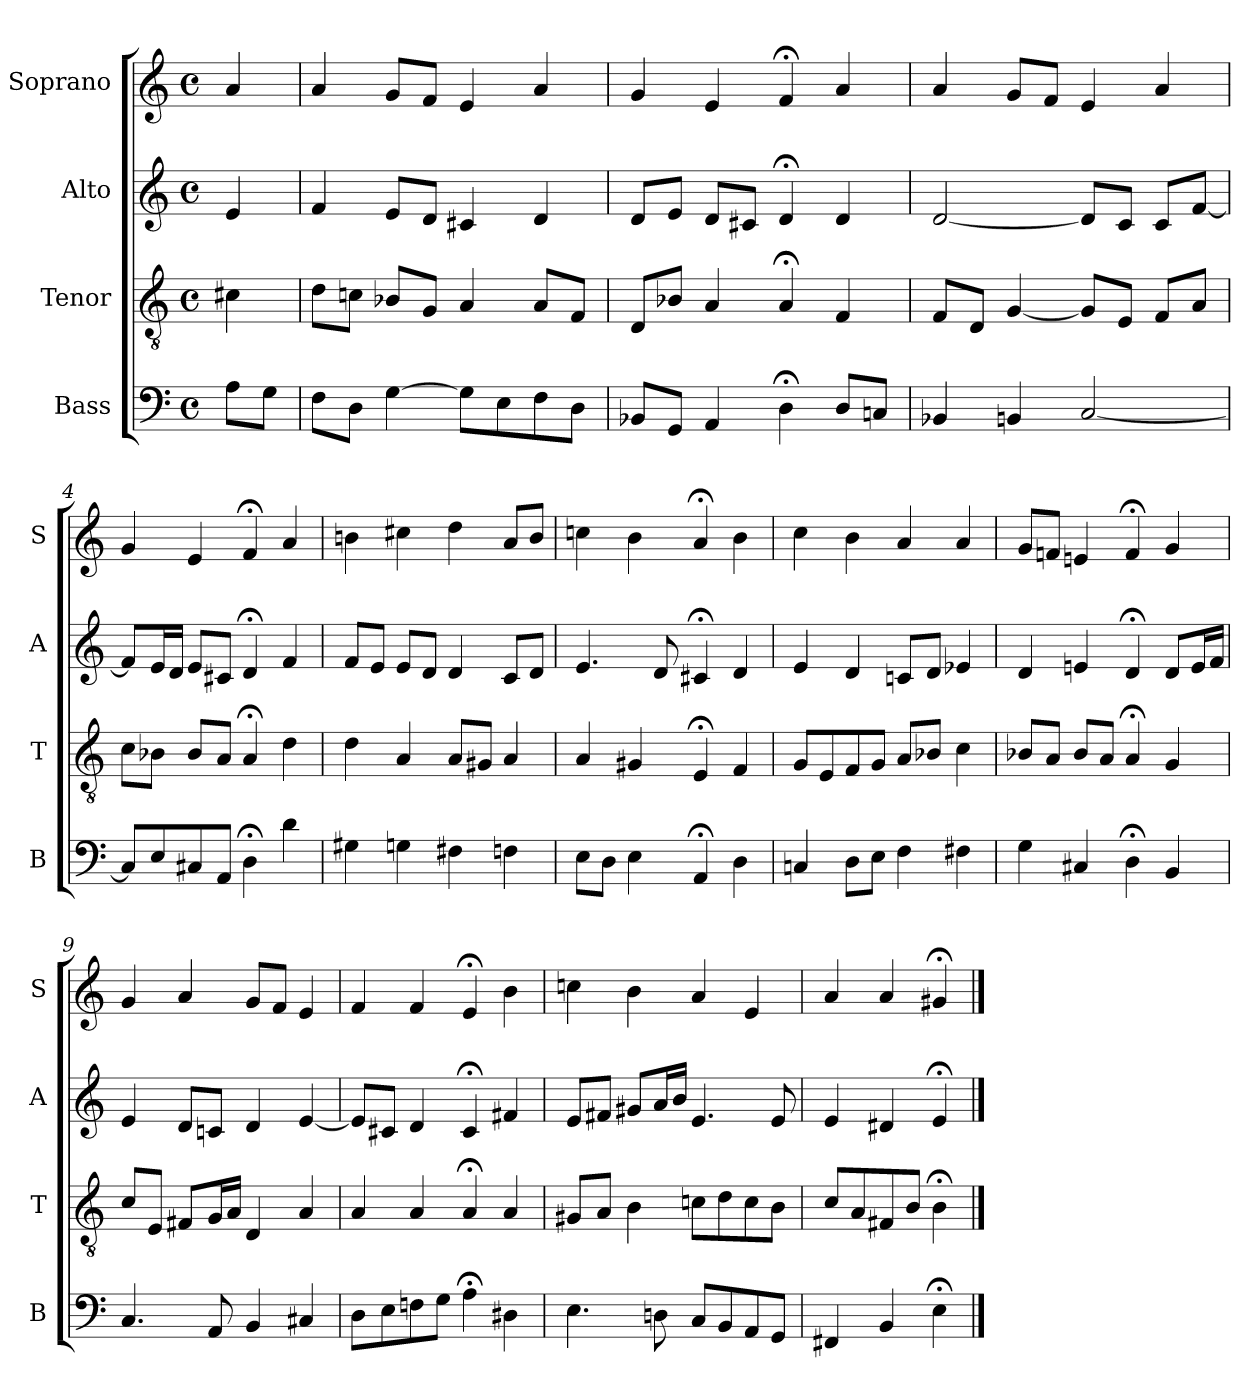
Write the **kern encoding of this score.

**kern	**kern	**kern	**kern
*part4	*part3	*part2	*part1
*staff4	*staff3	*staff2	*staff1
*I"Bass	*I"Tenor	*I"Alto	*I"Soprano
*I'B	*I'T	*I'A	*I'S
*clefF4	*clefGv2	*clefG2	*clefG2
*k[]	*k[]	*k[]	*k[]
*D:dor	*D:dor	*D:dor	*D:dor
*M4/4	*M4/4	*M4/4	*M4/4
*met(c)	*met(c)	*met(c)	*met(c)
*MM100	*MM100	*MM100	*MM100
=	=	=	=
8AL	4c#X	4e	4a
8GJ	.	.	.
=1	=1	=1	=1
8FL	8dL	4f	4a
8DJ	8cnJ	.	.
[4Gi	8B-XiL	8eiL	8giL
.	8GJ	8dJ	8fJ
8GL]	4A	4c#X	4e
8E	.	.	.
8F	8AL	4d	4a
8DJ	8FJ	.	.
=2	=2	=2	=2
8BB-XL	8DL	8dL	4g
8GGJ	8B-XJ	8eJ	.
4AA	4A	8dL	4e
.	.	8c#XJ	.
4D;<	4A;<	4d;<	4f;<
8DL	4F	4d	4a
8CnJ	.	.	.
=3	=3	=3	=3
4BB-X	8FL	[2d	4a
.	8DJ	.	.
4BBn	[4G	.	8gL
.	.	.	8fJ
[2C	8GL]	8dL]	4e
.	8EJ	8cJ	.
.	8FL	8cL	4a
.	8AJ	[8fJ	.
=4	=4	=4	=4
8CL]	8cL	8fL]	4g
8E	8B-XJ	16eL	.
.	.	16dJJ	.
8C#X	8B-L	8eL	4e
8AAJ	8AJ	8c#XJ	.
4D;<	4A;<	4d;<	4f;<
4d	4d	4f	4a
=5	=5	=5	=5
4G#X	4d	8fL	4bn
.	.	8eJ	.
4Gn	4A	8eL	4cc#X
.	.	8dJ	.
4F#X	8AL	4d	4dd
.	8G#XJ	.	.
4Fn	4A	8cL	8aL
.	.	8dJ	8bJ
=6	=6	=6	=6
8EL	4A	4.e	4ccn
8DJ	.	.	.
4E	4G#X	.	4b
.	.	8d	.
4AA;<	4E;<	4c#X;<	4a;<
4Di	4Fi	4di	4bi
=7	=7	=7	=7
4Cn	8GL	4e	4cc
.	8E	.	.
8DiL	8Fi	4di	4bi
8EJ	8GJ	.	.
4F	8AL	8cnL	4a
.	8B-XJ	8dJ	.
4F#X	4c	4e-X	4a
=8	=8	=8	=8
4G	8B-XL	4d	8gL
.	8AJ	.	8fnJ
4C#X	8B-L	4en	4en
.	8AJ	.	.
4D;<	4A;<	4d;<	4f;<
4BB	4G	8dL	4g
.	.	16eL	.
.	.	16fJJ	.
=9	=9	=9	=9
4.C	8cL	4e	4g
.	8EJ	.	.
.	8F#XL	8dL	4a
8AA	16GL	8cnJ	.
.	16AJJ	.	.
4BB	4D	4d	8gL
.	.	.	8fJ
4C#X	4A	[4e	4e
=10	=10	=10	=10
8DL	4A	8eL]	4f
8E	.	8c#XJ	.
8Fn	4A	4d	4f
8GJ	.	.	.
4A;<	4A;<	4c#;<	4e;<
4D#X	4A	4f#X	4b
=11	=11	=11	=11
4.E	8G#XL	8eL	4ccn
.	8AJ	8f#XJ	.
.	4B	8g#XL	4b
8Dn	.	16aL	.
.	.	16bJJ	.
8CL	8cnL	4.e	4a
8BB	8d	.	.
8AA	8c	.	4e
8GGJ	8BJ	8e	.
=12	=12	=12	=12
4FF#X	8cL	4e	4a
.	8A	.	.
4BB	8F#X	4d#X	4a
.	8BJ	.	.
4E;<	4B;<	4e;<	4g#X;<
==	==	==	==
*-	*-	*-	*-
